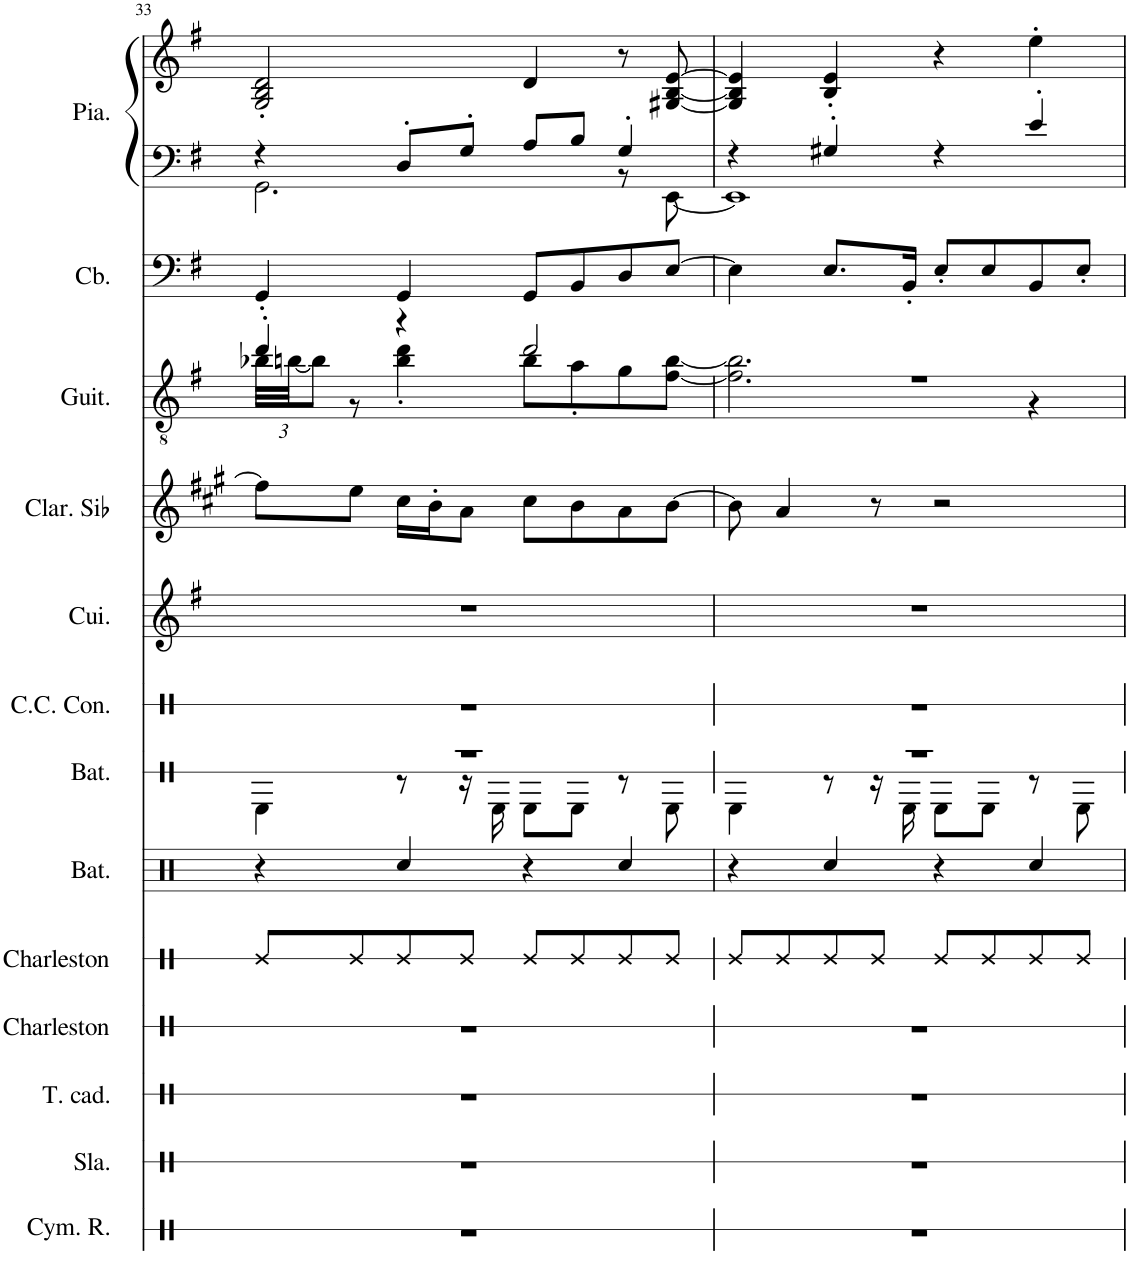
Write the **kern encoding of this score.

**kern	**kern	**kern	**kern	**kern	**kern	**kern	**kern	**kern	**kern	**kern	**kern	**kern	**kern
*part13	*part12	*part11	*part10	*part9	*part8	*part7	*part6	*part5	*part4	*part3	*part2	*part1	*part1
*staff14	*staff13	*staff12	*staff11	*staff10	*staff9	*staff8	*staff7	*staff6	*staff5	*staff4	*staff3	*staff2	*staff1
*I"Cymbale ride, RIDE CYMB	*I"Slap, LOW TOM	*I"Tambour sur cadre, MID TOM	*I"Charleston, OPEN HIHAT	*I"Charleston, CLOSED H.H	*I"Batterie, SNARE DRUM	*I"Batterie	*I"Caisse claire de concert, SEASHORE	*I"Cuivres, BRASS 1	*I"Clarinette en Sib	*I"Guitare acoustique, STEEL GTR	*I"Contrebasse, ACOU BASS	*I"Piano, A.PIANO 1	*
*I'Cym. R.	*I'Sla.	*I'T. cad.	*I'Charleston	*I'Charleston	*I'Bat.	*I'Bat.	*I'C.C. Con.	*I'Cui.	*I'Clar. Sib	*I'Guit.	*I'Cb.	*I'Pia.	*
!!LO:PB:g=z
*clefX	*clefX	*clefX	*clefX	*clefX	*clefX	*clefX	*clefX	*clefG2	*clefG2	*clefGv2	*clefF4	*clefG2	*clefG2
*	*	*	*	*	*	*	*	*	*Trd1c2	*	*Trd7c12	*	*
*k[]	*k[]	*k[]	*k[]	*k[]	*k[]	*k[]	*k[f#]	*k[f#]	*k[f#c#g#]	*k[f#]	*k[f#]	*k[f#]	*k[f#]
*M4/4	*M4/4	*M4/4	*M4/4	*M4/4	*M4/4	*M4/4	*M4/4	*M4/4	*M4/4	*M4/4	*M4/4	*M4/4	*M4/4
=33	=33	=33	=33	=33	=33	=33	=33	=33	=33	=33	=33	=33	=33
*	*	*	*	*	*	*^	*	*	*	*^	*	*	*
*	*	*	*	*	*	*	*	*	*	*	*	*Xbrackettup	*	*	*
*	*	*	*	*	*	*	*	*	*	*	*	*	*	*^	*
1r	1r	1r	1r	8Re/L	4r	1r	4RE\	1r	1r	8ff#\L]	4dd'/	48b-X\LLL	4GG'/	4r	2.GG\	2G/' 2B/' 2d/'
.	.	.	.	.	.	.	.	.	.	.	.	[48bn\JJ	.	.	.	.
.	.	.	.	.	.	.	.	.	.	.	.	12b\J]	.	.	.	.
.	.	.	.	8Re/	.	.	.	.	.	8ee\J	.	8r	.	.	.	.
.	.	.	.	8Re/	4Rcc/	.	8r	.	.	16cc#\LL	4r	4b\' 4dd\'	4GG/	8D'/L	.	.
.	.	.	.	.	.	.	.	.	.	16b'\J	.	.	.	.	.	.
.	.	.	.	8Re/J	.	.	16r	.	.	8a\J	.	.	.	8G'/J	.	.
.	.	.	.	.	.	.	16RE\	.	.	.	.	.	.	.	.	.
.	.	.	.	8Re/L	4r	.	8RE\L	.	.	8cc#\L	2dd/	8b\L	8GG/L	8A/L	.	4d/
.	.	.	.	8Re/	.	.	8RE\J	.	.	8b\	.	8a'\	8BB/	8B/J	.	.
.	.	.	.	8Re/	4Rcc/	.	8r	.	.	8a\	.	8g\	8D/	4G'/	8r	8r
.	.	.	.	8Re/J	.	.	8RE\	.	.	[8b\J	.	[8f#\ [8b\J	[8E/J	.	[8EE\	[8G#X/ [8B/ [8e/
=34	=34	=34	=34	=34	=34	=34	=34	=34	=34	=34	=34	=34	=34	=34	=34	=34
1r	1r	1r	1r	8Re/L	4r	1r	4RE\	1r	1r	8b\]	1r	2.f#\] 2.b\]	4E\]	4r	1EE]	4G#/] 4B/] 4e/]
.	.	.	.	8Re/	.	.	.	.	.	4a/	.	.	.	.	.	.
.	.	.	.	8Re/	4Rcc/	.	8r	.	.	.	.	.	8.E/L	4G#X'/	.	4B/' 4e/'
.	.	.	.	8Re/J	.	.	16r	.	.	8r	.	.	.	.	.	.
.	.	.	.	.	.	.	16RE\	.	.	.	.	.	16BB'/Jk	.	.	.
.	.	.	.	8Re/L	4r	.	8RE\L	.	.	2r	.	.	8E'/L	4r	.	4r
.	.	.	.	8Re/	.	.	8RE\J	.	.	.	.	.	8E/	.	.	.
.	.	.	.	8Re/	4Rcc/	.	8r	.	.	.	.	4r	8BB/	4e'/	.	4ee'\
.	.	.	.	8Re/J	.	.	8RE\	.	.	.	.	.	8E'/J	.	.	.
*	*	*	*	*	*	*v	*v	*	*	*	*v	*v	*	*v	*v	*
=	=	=	=	=	=	=	=	=	=	=	=	=	=
*-	*-	*-	*-	*-	*-	*-	*-	*-	*-	*-	*-	*-	*-
